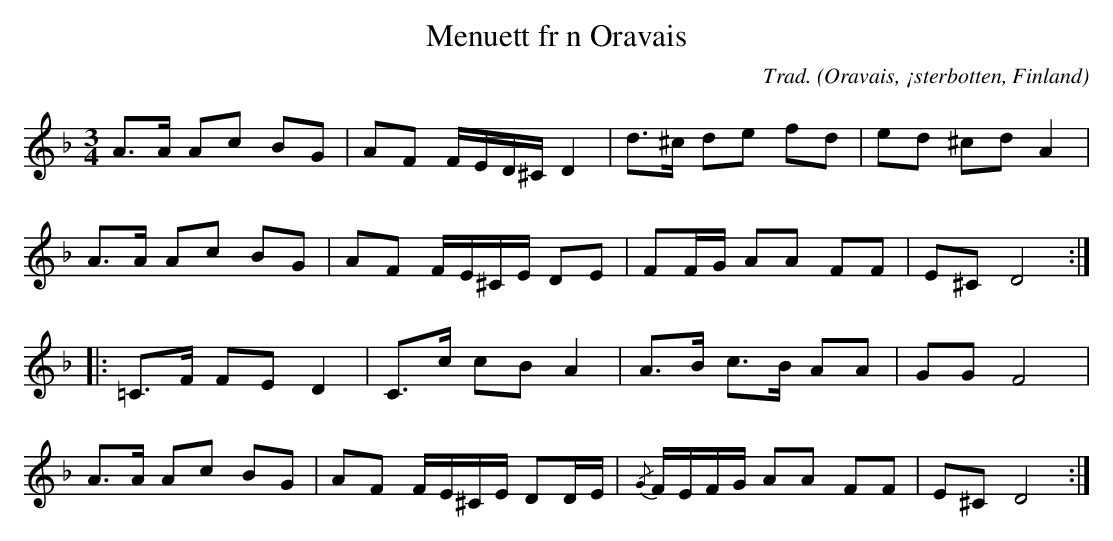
X:1
T:Menuett fr n Oravais
C:Trad.
O:Oravais, ¡sterbotten, Finland
M: 3/4
L: 1/16
K: Dm
A2>A2 A2c2 B2G2 | A2F2 FED^C D4 | d2>^c2 d2e2 f2d2 | e2d2 ^c2d2 A4 |
A2>A2 A2c2 B2G2 | A2F2 FE^CE D2E2 | F2FG A2A2 F2F2 | E2^C2 D8 ::
=C2>F2 F2E2 D4 | C2>c2 c2B2 A4 | A2>B2 c2>B2 A2A2 | G2G2 F8 |
A2>A2 A2c2 B2G2 | A2F2 FE^CE D2DE | {/G}FEFG A2A2 F2F2 | E2^C2 D8 :|
